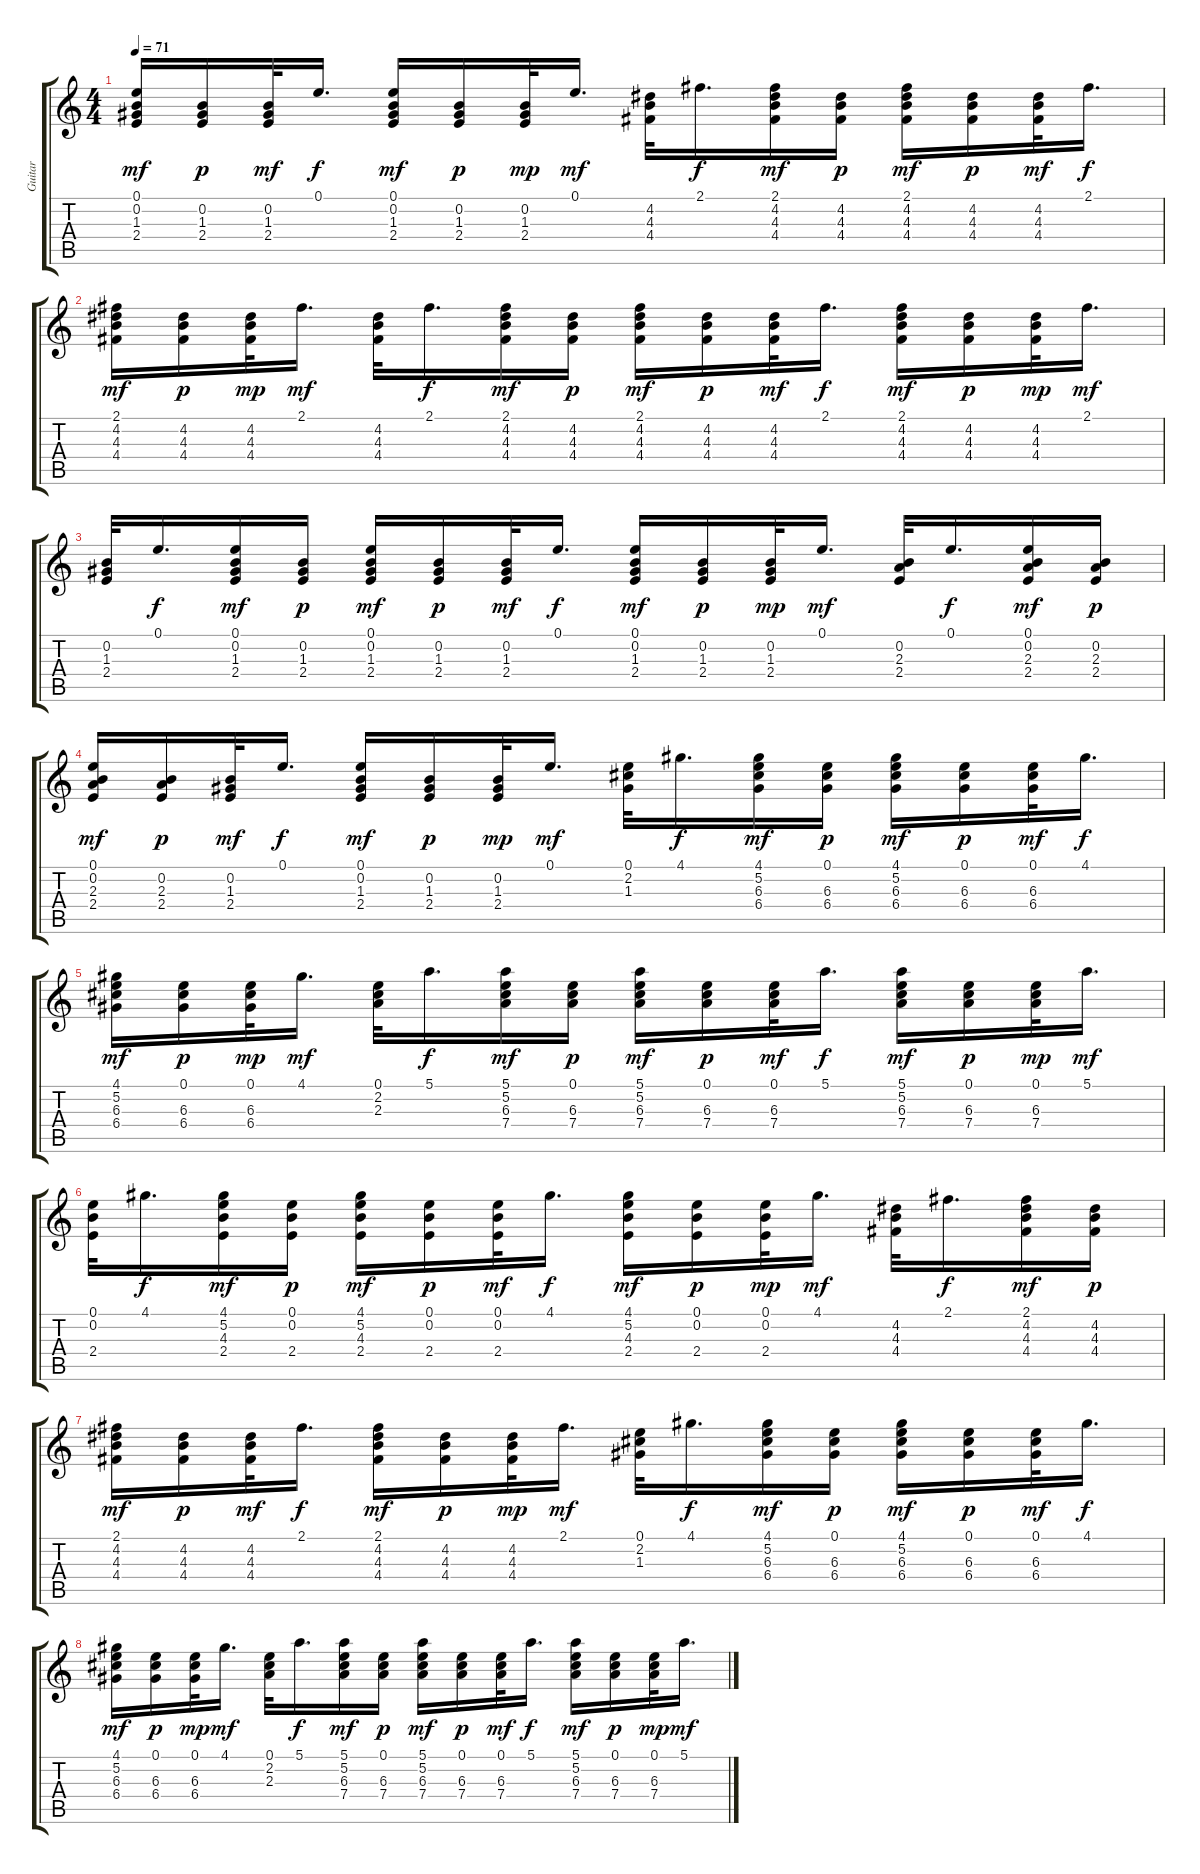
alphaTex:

\track ("Guitar" "Guitar") {instrument acousticguitarsteel}
\staff {score tabs}
\tuning (E4 B3 G3 D3 A2 E2) {hide}
\ts (4 4)
\tempo 71
\clef g2
\ks c
(0.1 0.2 1.3 2.4).16{dy mf} (0.2 1.3 2.4).16{dy p} (0.2 1.3 2.4).32{dy mf} 0.1.16{d dy f} (0.1 0.2 1.3 2.4).16{dy mf} (0.2 1.3 2.4).16{dy p} (0.2 1.3 2.4).32{dy mp} 0.1.16{d dy mf} (4.2 4.3 4.4).32 2.1.16{d dy f} (2.1 4.2 4.3 4.4).16{dy mf} (4.2 4.3 4.4).16{dy p} (2.1 4.2 4.3 4.4).16{dy mf} (4.2 4.3 4.4).16{dy p} (4.2 4.3 4.4).32{dy mf} 2.1.16{d dy f} |
(2.1 4.2 4.3 4.4).16{dy mf} (4.2 4.3 4.4).16{dy p} (4.2 4.3 4.4).32{dy mp} 2.1.16{d dy mf} (4.2 4.3 4.4).32 2.1.16{d dy f} (2.1 4.2 4.3 4.4).16{dy mf} (4.2 4.3 4.4).16{dy p} (2.1 4.2 4.3 4.4).16{dy mf} (4.2 4.3 4.4).16{dy p} (4.2 4.3 4.4).32{dy mf} 2.1.16{d dy f} (2.1 4.2 4.3 4.4).16{dy mf} (4.2 4.3 4.4).16{dy p} (4.2 4.3 4.4).32{dy mp} 2.1.16{d dy mf} |
(0.2 1.3 2.4).32 0.1.16{d dy f} (0.1 0.2 1.3 2.4).16{dy mf} (0.2 1.3 2.4).16{dy p} (0.1 0.2 1.3 2.4).16{dy mf} (0.2 1.3 2.4).16{dy p} (0.2 1.3 2.4).32{dy mf} 0.1.16{d dy f} (0.1 0.2 1.3 2.4).16{dy mf} (0.2 1.3 2.4).16{dy p} (0.2 1.3 2.4).32{dy mp} 0.1.16{d dy mf} (0.2 2.3 2.4).32 0.1.16{d dy f} (0.1 0.2 2.3 2.4).16{dy mf} (0.2 2.3 2.4).16{dy p} |
(0.1 0.2 2.3 2.4).16{dy mf} (0.2 2.3 2.4).16{dy p} (0.2 1.3 2.4).32{dy mf} 0.1.16{d dy f} (0.1 0.2 1.3 2.4).16{dy mf} (0.2 1.3 2.4).16{dy p} (0.2 1.3 2.4).32{dy mp} 0.1.16{d dy mf} (0.1 2.2 1.3).32 4.1.16{d dy f} (4.1 5.2 6.3 6.4).16{dy mf} (0.1 6.3 6.4).16{dy p} (4.1 5.2 6.3 6.4).16{dy mf} (0.1 6.3 6.4).16{dy p} (0.1 6.3 6.4).32{dy mf} 4.1.16{d dy f} |
(4.1 5.2 6.3 6.4).16{dy mf} (0.1 6.3 6.4).16{dy p} (0.1 6.3 6.4).32{dy mp} 4.1.16{d dy mf} (0.1 2.2 2.3).32 5.1.16{d dy f} (5.1 5.2 6.3 7.4).16{dy mf} (0.1 6.3 7.4).16{dy p} (5.1 5.2 6.3 7.4).16{dy mf} (0.1 6.3 7.4).16{dy p} (0.1 6.3 7.4).32{dy mf} 5.1.16{d dy f} (5.1 5.2 6.3 7.4).16{dy mf} (0.1 6.3 7.4).16{dy p} (0.1 6.3 7.4).32{dy mp} 5.1.16{d dy mf} |
(0.1 0.2 2.4).32 4.1.16{d dy f} (4.1 5.2 4.3 2.4).16{dy mf} (0.1 0.2 2.4).16{dy p} (4.1 5.2 4.3 2.4).16{dy mf} (0.1 0.2 2.4).16{dy p} (0.1 0.2 2.4).32{dy mf} 4.1.16{d dy f} (4.1 5.2 4.3 2.4).16{dy mf} (0.1 0.2 2.4).16{dy p} (0.1 0.2 2.4).32{dy mp} 4.1.16{d dy mf} (4.2 4.3 4.4).32 2.1.16{d dy f} (2.1 4.2 4.3 4.4).16{dy mf} (4.2 4.3 4.4).16{dy p} |
(2.1 4.2 4.3 4.4).16{dy mf} (4.2 4.3 4.4).16{dy p} (4.2 4.3 4.4).32{dy mf} 2.1.16{d dy f} (2.1 4.2 4.3 4.4).16{dy mf} (4.2 4.3 4.4).16{dy p} (4.2 4.3 4.4).32{dy mp} 2.1.16{d dy mf} (0.1 2.2 1.3).32 4.1.16{d dy f} (4.1 5.2 6.3 6.4).16{dy mf} (0.1 6.3 6.4).16{dy p} (4.1 5.2 6.3 6.4).16{dy mf} (0.1 6.3 6.4).16{dy p} (0.1 6.3 6.4).32{dy mf} 4.1.16{d dy f} |
(4.1 5.2 6.3 6.4).16{dy mf} (0.1 6.3 6.4).16{dy p} (0.1 6.3 6.4).32{dy mp} 4.1.16{d dy mf} (0.1 2.2 2.3).32 5.1.16{d dy f} (5.1 5.2 6.3 7.4).16{dy mf} (0.1 6.3 7.4).16{dy p} (5.1 5.2 6.3 7.4).16{dy mf} (0.1 6.3 7.4).16{dy p} (0.1 6.3 7.4).32{dy mf} 5.1.16{d dy f} (5.1 5.2 6.3 7.4).16{dy mf} (0.1 6.3 7.4).16{dy p} (0.1 6.3 7.4).32{dy mp} 5.1.16{d dy mf}
